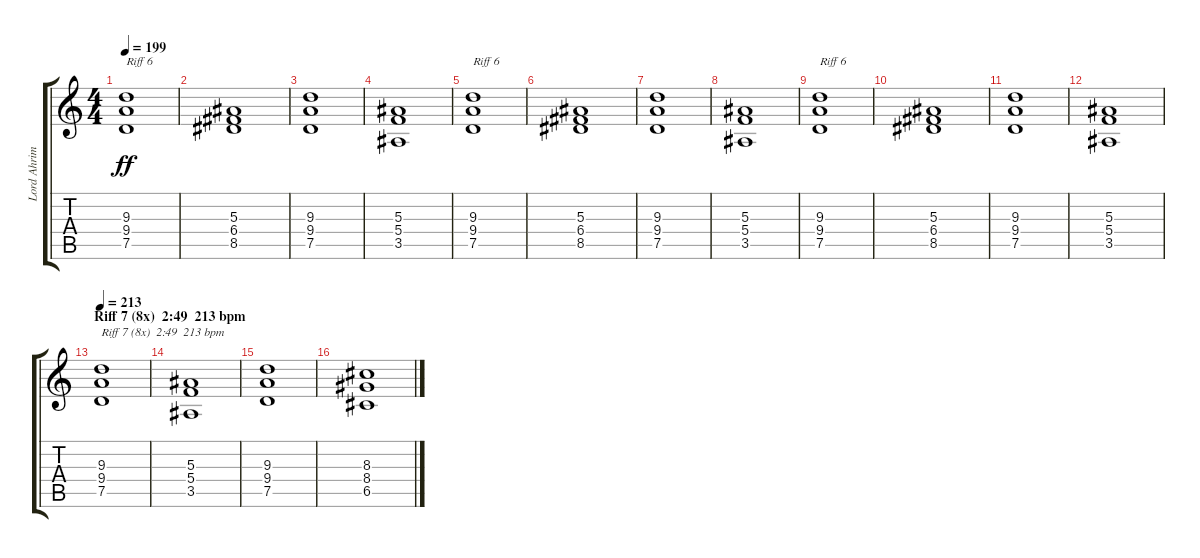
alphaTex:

\track ("Lord Ahriman" "Lord Ahrim") {instrument distortionguitar}
\staff {score tabs}
\tuning (D4 A3 F3 C3 G2 D2) {hide}
\ts (4 4)
\tempo 199
\clef g2
\ks c
(9.3 9.4 7.5).1{txt "Riff 6" dy ff} |
(5.3 6.4 8.5).1 |
(9.3 9.4 7.5).1 |
(5.3 5.4 3.5).1 |
(9.3 9.4 7.5).1{txt "Riff 6"} |
(5.3 6.4 8.5).1 |
(9.3 9.4 7.5).1 |
(5.3 5.4 3.5).1 |
(9.3 9.4 7.5).1{txt "Riff 6"} |
(5.3 6.4 8.5).1 |
(9.3 9.4 7.5).1 |
(5.3 5.4 3.5).1 |
\section ("" "Riff 7 (8x)  2:49  213 bpm")
\tempo 213
(9.3 9.4 7.5).1{txt "Riff 7 (8x)  2:49  213 bpm" volume 14} |
(5.3 5.4 3.5).1 |
(9.3 9.4 7.5).1 |
(8.3 8.4 6.5).1
